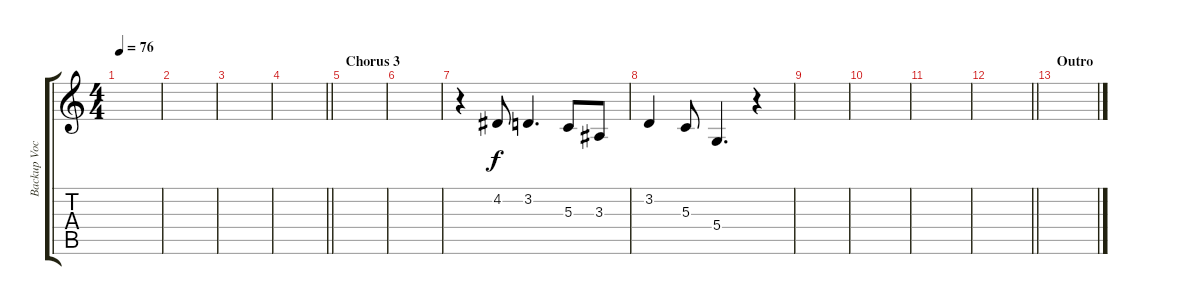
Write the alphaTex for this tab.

\track ("Backup Vocal" "Backup Voc") {mute instrument tenorsax}
\staff {score tabs}
\tuning (E4 B3 G3 D3 A2 E2) {hide}
\ts (4 4)
\tempo 76
\clef g2
\ks c
|
|
|
\barLineRight lightlight
|
\section ("" "Chorus 3")
|
|
r.4 4.2.8 3.2.4{d} 5.3.8 3.3.8 |
3.2.4 5.3.8 5.4.4{d} r.4 |
|
|
|
\barLineRight lightlight
|
\section ("" "Outro")
